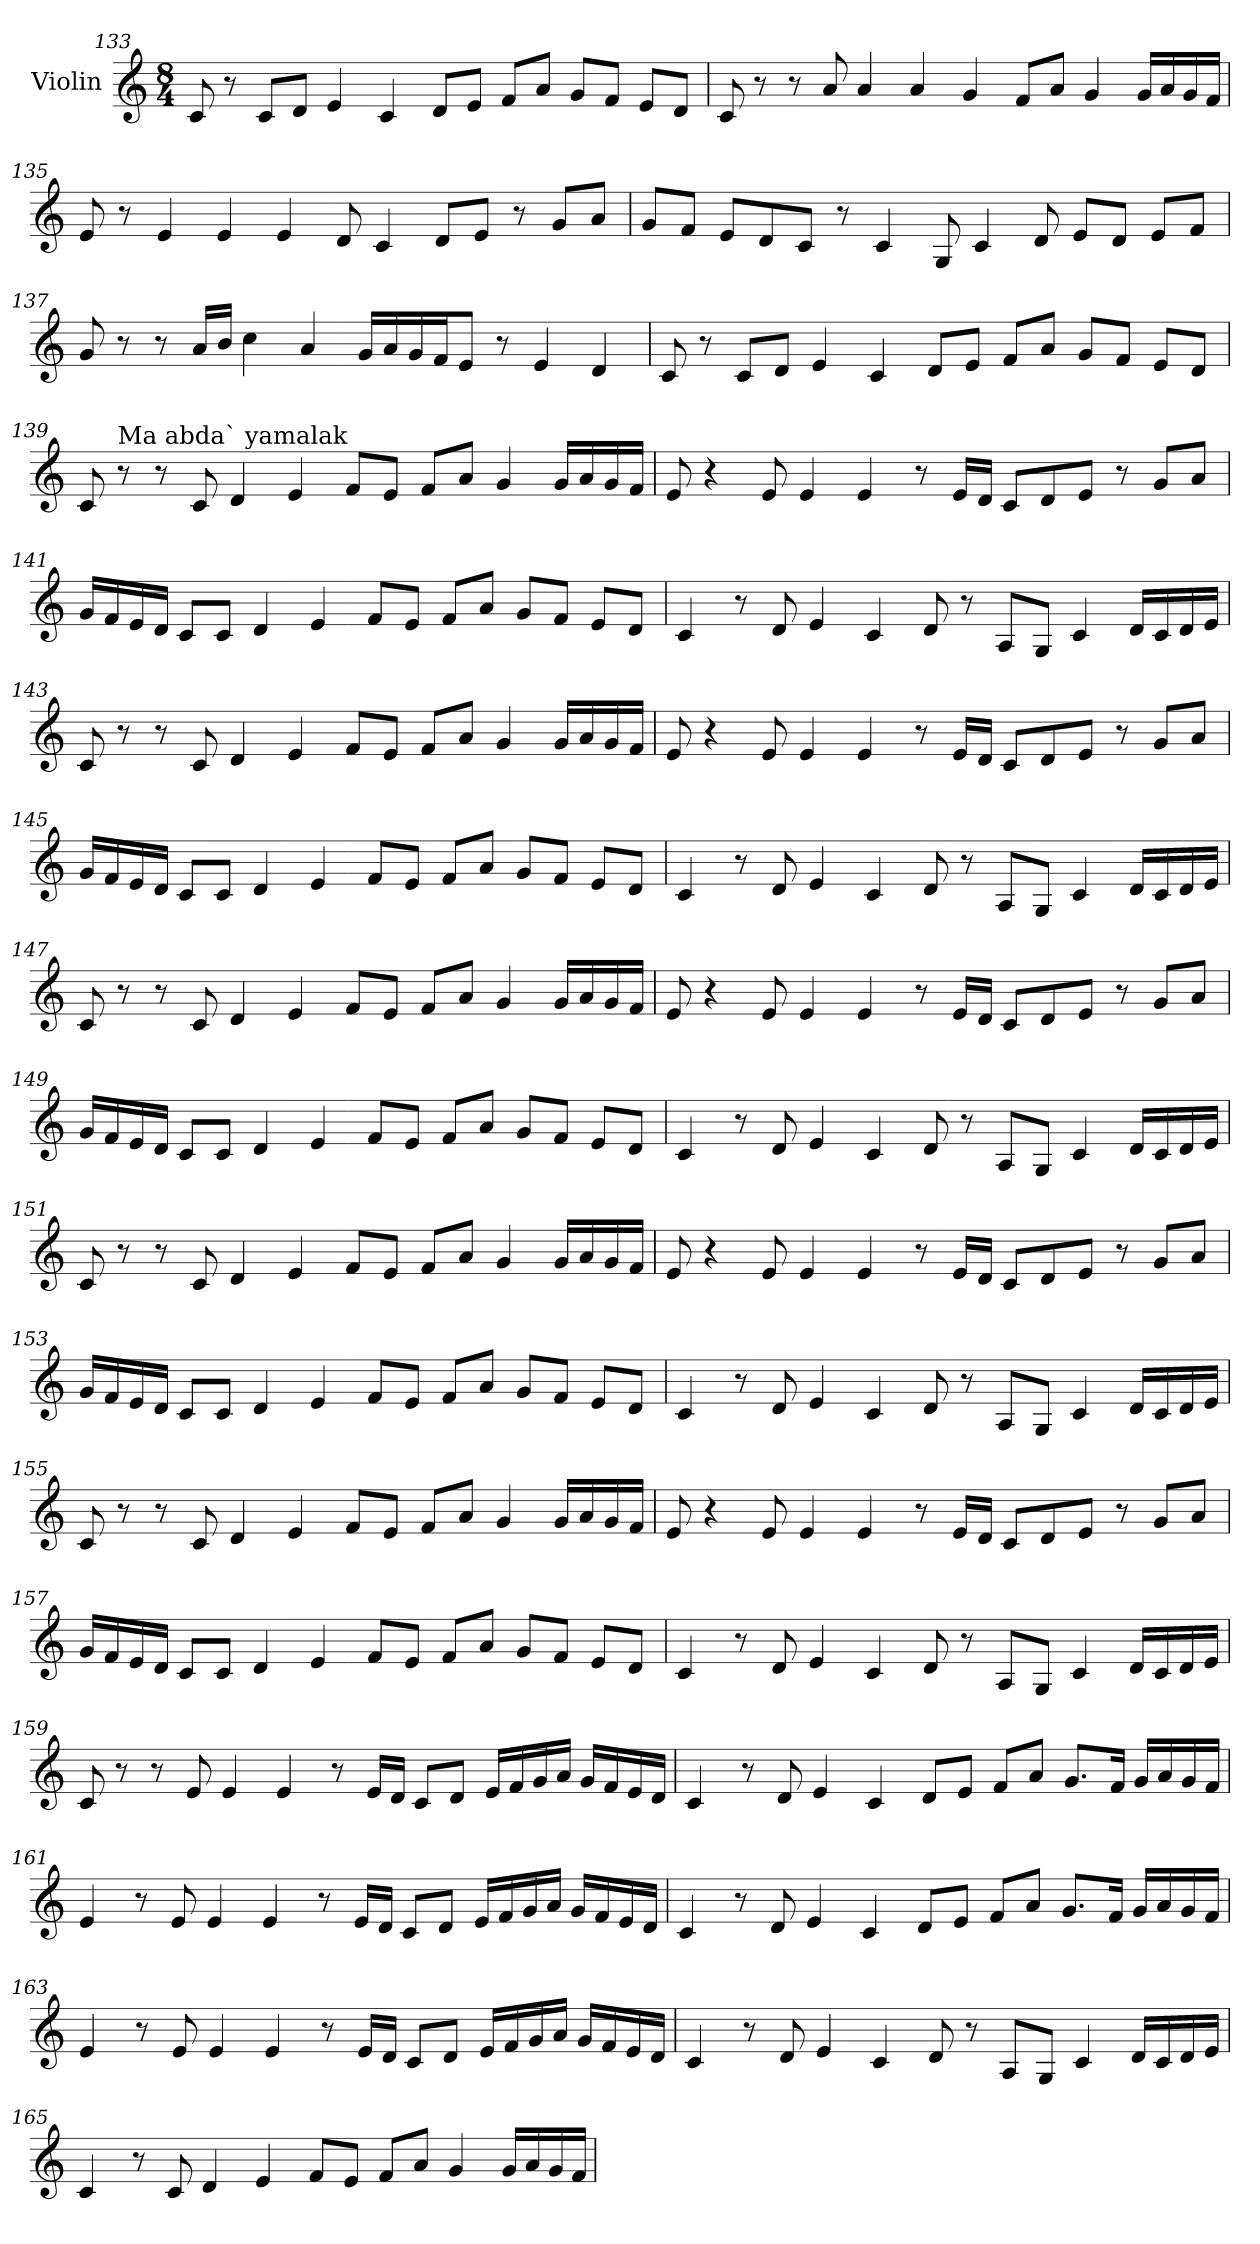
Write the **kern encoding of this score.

**kern
*part1
*staff1
*I"Violin
*clefG2
*k[]
*M8/4
=133
8c/
8r
8c/L
8d/J
4e/
4c/
8d/L
8e/J
8f/L
8a/J
8g/L
8f/J
8e/L
8d/J
!!LO:LB:g=z
=134
8c/
8r
8r
8a/
4a/
4a/
4g/
8f/L
8a/J
4g/
16g/LL
16a/
16g/
16f/JJ
=135
8e/
8r
4e/
4e/
4e/
8d/
4c/
8d/L
8e/J
8r
8g/L
8a/J
!!LO:LB:g=z
=136
8g/L
8f/J
8e/L
8d/
8c/J
8r
4c/
8G/
4c/
8d/
8e/L
8d/J
8e/L
8f/J
=137
8g/
8r
8r
16a/LL
16b/JJ
4cc\
4a/
16g/LL
16a/
16g/
16f/J
8e/J
8r
4e/
4d/
!!LO:LB:g=z
=138
8c/
8r
8c/L
8d/J
4e/
4c/
8d/L
8e/J
8f/L
8a/J
8g/L
8f/J
8e/L
8d/J
=139
8c/
!LO:TX:a:t=Ma abda` yamalak
8r
8r
8c/
4d/
4e/
8f/L
8e/J
8f/L
8a/J
4g/
16g/LL
16a/
16g/
16f/JJ
!!LO:LB:g=z
=140
8e/
4r
8e/
4e/
4e/
8r
16e/LL
16d/JJ
8c/L
8d/
8e/J
8r
8g/L
8a/J
=141
16g/LL
16f/
16e/
16d/JJ
8c/L
8c/J
4d/
4e/
8f/L
8e/J
8f/L
8a/J
8g/L
8f/J
8e/L
8d/J
!!LO:PB:g=z
=142
4c/
8r
8d/
4e/
4c/
8d/
8r
8A/L
8G/J
4c/
16d/LL
16c/
16d/
16e/JJ
=143
8c/
8r
8r
8c/
4d/
4e/
8f/L
8e/J
8f/L
8a/J
4g/
16g/LL
16a/
16g/
16f/JJ
!!LO:LB:g=z
=144
8e/
4r
8e/
4e/
4e/
8r
16e/LL
16d/JJ
8c/L
8d/
8e/J
8r
8g/L
8a/J
=145
16g/LL
16f/
16e/
16d/JJ
8c/L
8c/J
4d/
4e/
8f/L
8e/J
8f/L
8a/J
8g/L
8f/J
8e/L
8d/J
!!LO:LB:g=z
=146
4c/
8r
8d/
4e/
4c/
8d/
8r
8A/L
8G/J
4c/
16d/LL
16c/
16d/
16e/JJ
=147
8c/
8r
8r
8c/
4d/
4e/
8f/L
8e/J
8f/L
8a/J
4g/
16g/LL
16a/
16g/
16f/JJ
!!LO:LB:g=z
=148
8e/
4r
8e/
4e/
4e/
8r
16e/LL
16d/JJ
8c/L
8d/
8e/J
8r
8g/L
8a/J
=149
16g/LL
16f/
16e/
16d/JJ
8c/L
8c/J
4d/
4e/
8f/L
8e/J
8f/L
8a/J
8g/L
8f/J
8e/L
8d/J
!!LO:LB:g=z
=150
4c/
8r
8d/
4e/
4c/
8d/
8r
8A/L
8G/J
4c/
16d/LL
16c/
16d/
16e/JJ
=151
8c/
8r
8r
8c/
4d/
4e/
8f/L
8e/J
8f/L
8a/J
4g/
16g/LL
16a/
16g/
16f/JJ
!!LO:LB:g=z
=152
8e/
4r
8e/
4e/
4e/
8r
16e/LL
16d/JJ
8c/L
8d/
8e/J
8r
8g/L
8a/J
=153
16g/LL
16f/
16e/
16d/JJ
8c/L
8c/J
4d/
4e/
8f/L
8e/J
8f/L
8a/J
8g/L
8f/J
8e/L
8d/J
!!LO:LB:g=z
=154
4c/
8r
8d/
4e/
4c/
8d/
8r
8A/L
8G/J
4c/
16d/LL
16c/
16d/
16e/JJ
=155
8c/
8r
8r
8c/
4d/
4e/
8f/L
8e/J
8f/L
8a/J
4g/
16g/LL
16a/
16g/
16f/JJ
!!LO:LB:g=z
=156
8e/
4r
8e/
4e/
4e/
8r
16e/LL
16d/JJ
8c/L
8d/
8e/J
8r
8g/L
8a/J
=157
16g/LL
16f/
16e/
16d/JJ
8c/L
8c/J
4d/
4e/
8f/L
8e/J
8f/L
8a/J
8g/L
8f/J
8e/L
8d/J
!!LO:PB:g=z
=158
4c/
8r
8d/
4e/
4c/
8d/
8r
8A/L
8G/J
4c/
16d/LL
16c/
16d/
16e/JJ
=159
8c/
8r
8r
8e/
4e/
4e/
8r
16e/LL
16d/JJ
8c/L
8d/J
16e/LL
16f/
16g/
16a/JJ
16g/LL
16f/
16e/
16d/JJ
!!LO:LB:g=z
=160
4c/
8r
8d/
4e/
4c/
8d/L
8e/J
8f/L
8a/J
8.g/L
16f/Jk
16g/LL
16a/
16g/
16f/JJ
=161
4e/
8r
8e/
4e/
4e/
8r
16e/LL
16d/JJ
8c/L
8d/J
16e/LL
16f/
16g/
16a/JJ
16g/LL
16f/
16e/
16d/JJ
!!LO:LB:g=z
=162
4c/
8r
8d/
4e/
4c/
8d/L
8e/J
8f/L
8a/J
8.g/L
16f/Jk
16g/LL
16a/
16g/
16f/JJ
=163
4e/
8r
8e/
4e/
4e/
8r
16e/LL
16d/JJ
8c/L
8d/J
16e/LL
16f/
16g/
16a/JJ
16g/LL
16f/
16e/
16d/JJ
!!LO:LB:g=z
=164
4c/
8r
8d/
4e/
4c/
8d/
8r
8A/L
8G/J
4c/
16d/LL
16c/
16d/
16e/JJ
=165
4c/
8r
8c/
4d/
4e/
8f/L
8e/J
8f/L
8a/J
4g/
16g/LL
16a/
16g/
16f/JJ
=
*-
